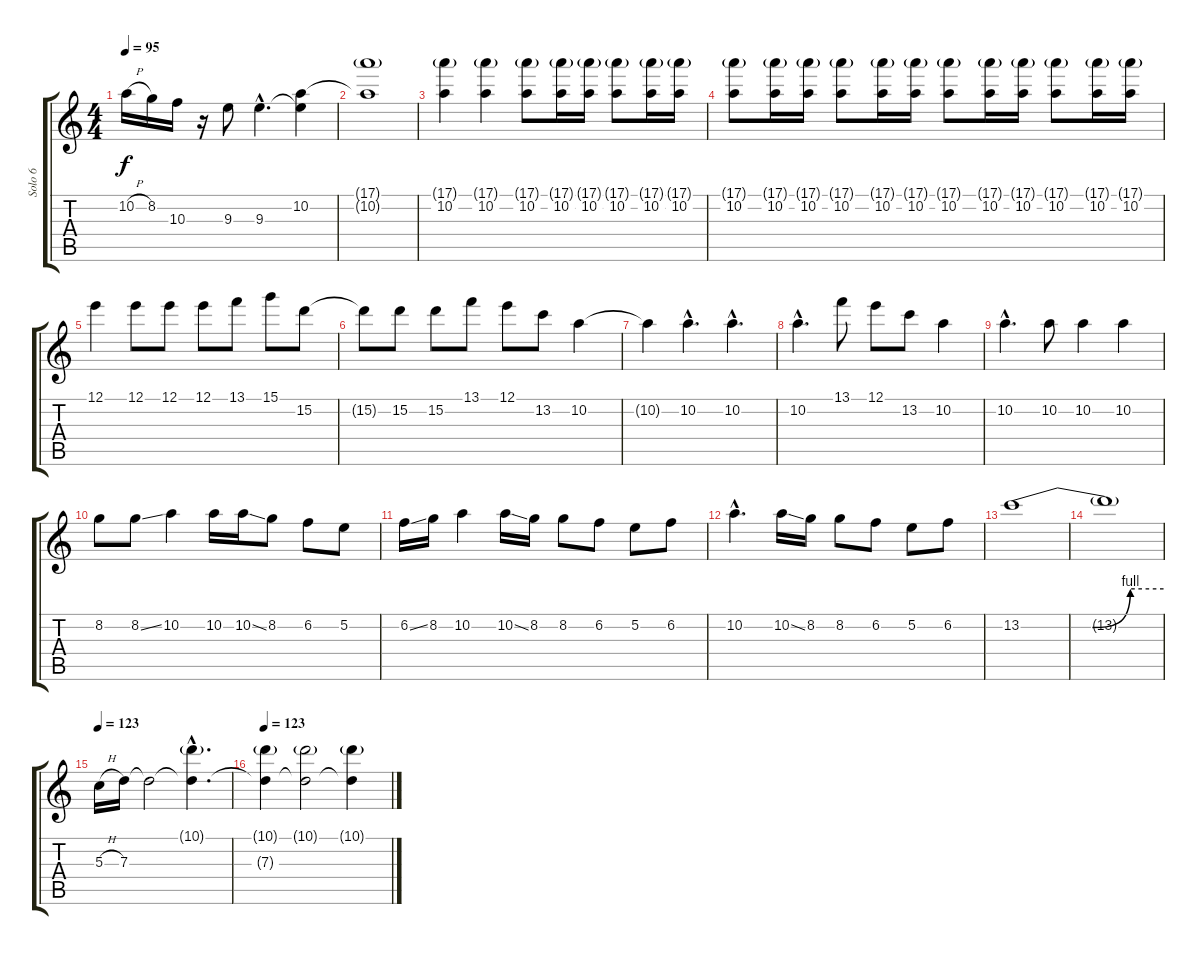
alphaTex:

\track ("Solo 6" "Solo 6") {instrument distortionguitar}
\staff {score tabs}
\tuning (E4 B3 G3 D3 A2 E2) {hide}
\ts (4 4)
\tempo 95
\clef g2
\ks c
10.2{h}.16{dy f} 8.2.16 10.3.16 r.16 9.3.8 9.3{hac}.4{d} (10.2 9.3{t}).4 |
(17.1{g} 10.2{t}).1 |
(17.1{g} 10.2).4 (17.1{g} 10.2).4 (17.1{g} 10.2).8 (17.1{g} 10.2).16 (17.1{g} 10.2).16 (17.1{g} 10.2).8 (17.1{g} 10.2).16 (17.1{g} 10.2).16 |
(17.1{g} 10.2).8 (17.1{g} 10.2).16 (17.1{g} 10.2).16 (17.1{g} 10.2).8 (17.1{g} 10.2).16 (17.1{g} 10.2).16 (17.1{g} 10.2).8 (17.1{g} 10.2).16 (17.1{g} 10.2).16 (17.1{g} 10.2).8 (17.1{g} 10.2).16 (17.1{g} 10.2).16 |
12.1.4 12.1.8 12.1.8 12.1.8 13.1.8 15.1.8 15.2.8 |
15.2{t}.8 15.2.8 15.2.8 13.1.8 12.1.8 13.2.8 10.2.4 |
10.2{t}.4 10.2{hac}.4{d} 10.2{hac}.4{d} |
10.2{hac}.4{d} 13.1.8 12.1.8 13.2.8 10.2.4 |
10.2{hac}.4{d} 10.2.8 10.2.4 10.2.4 |
8.2.8 8.2{ss}.8 10.2.4 10.2.16 10.2{ss}.16 8.2.8 6.2.8 5.2.8 |
6.2{ss}.16 8.2.16 10.2.4 10.2{ss}.16 8.2.16 8.2.8 6.2.8 5.2.8 6.2.8 |
10.2{hac}.4{d} 10.2{ss}.16 8.2.16 8.2.8 6.2.8 5.2.8 6.2.8 |
13.2{be (custom 0 0 15 0 30 0 46 4 60 4)}.1 |
13.2{t}.1 |
\tempo 123
5.3{h}.16 7.3.16 7.3{t}.2 (10.1{g hac} 7.3{hac t}).4{d} |
\tempo 123
(10.1{g} 7.3{t}).4 (10.1{g} 7.3{t}).2 (10.1{g} 7.3{t}).4
